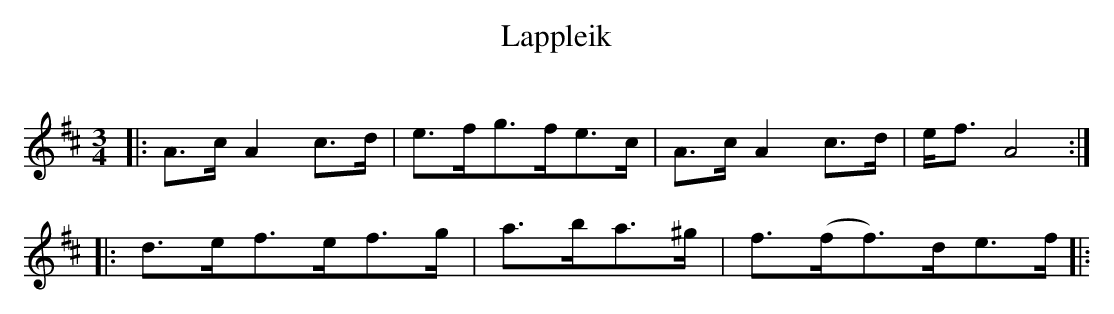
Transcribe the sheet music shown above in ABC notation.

X:1
T:Lappleik
O:
M:3/4
L:1/8
K:D
|: A3/2c/2A2c3/2d/2 | e3/2f/2g3/2f/2e3/2c/2 | A3/2c/2A2c3/2d/2 | e/2f3/2A4  :|
|: d3/2e/2f3/2e/2f3/2g/2 | a3/2b/2a3/2^g/2 | f3/2(f/2/f3/2)d/2e3/2f/2 |:
